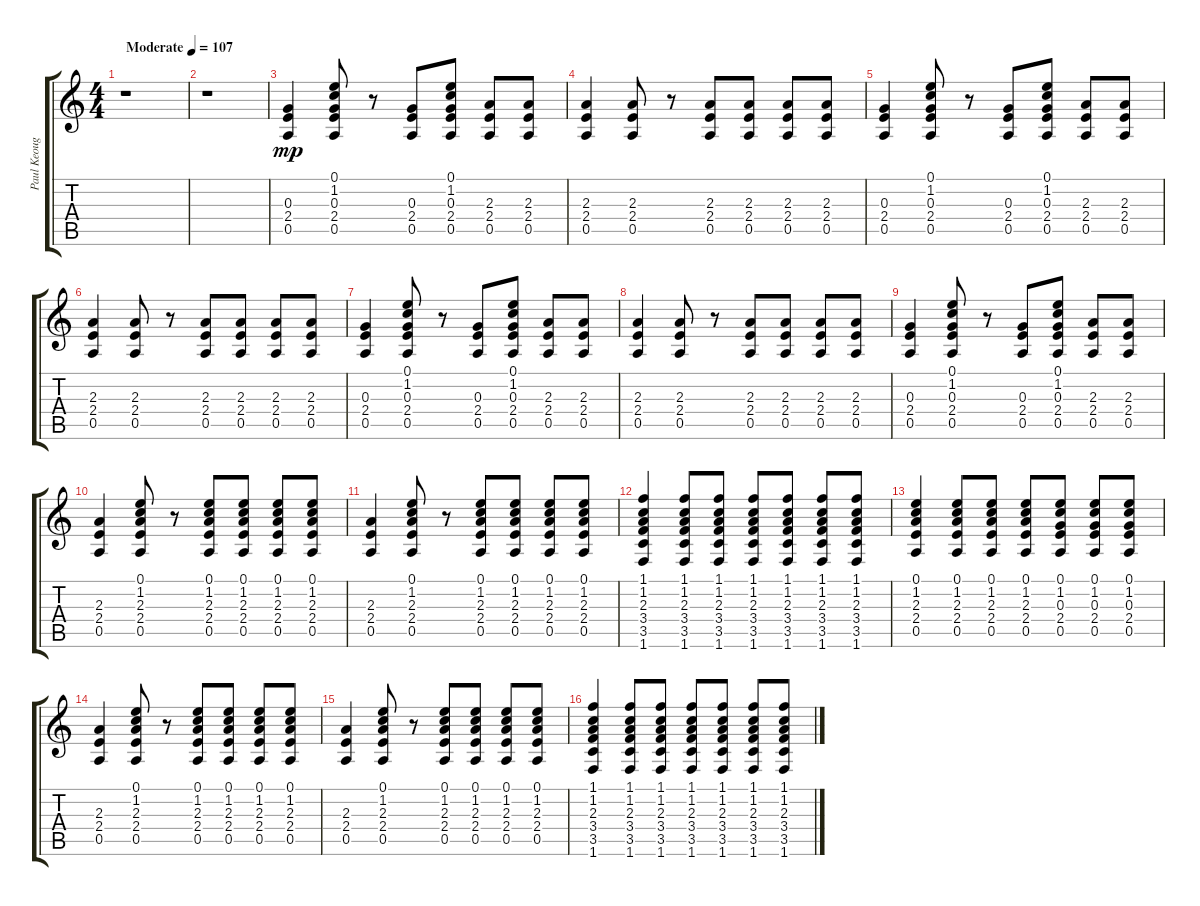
\track ("Paul Keough (Acoustic Guitar)" "Paul Keoug") {instrument acousticguitarsteel}
\staff {score tabs}
\tuning (E4 B3 G3 D3 A2 E2) {hide}
\ts (4 4)
\tempo (107 "Moderate")
\clef g2
\ks c
r.1{dy mp instrument acousticguitarsteel} |
r.1 |
(0.3 2.4 0.5).4 (0.1 1.2 0.3 2.4 0.5).8 r.8 (0.3 2.4 0.5).8 (0.1 1.2 0.3 2.4 0.5).8 (2.3 2.4 0.5).8 (2.3 2.4 0.5).8 |
(2.3 2.4 0.5).4 (2.3 2.4 0.5).8 r.8 (2.3 2.4 0.5).8 (2.3 2.4 0.5).8 (2.3 2.4 0.5).8 (2.3 2.4 0.5).8 |
(0.3 2.4 0.5).4 (0.1 1.2 0.3 2.4 0.5).8 r.8 (0.3 2.4 0.5).8 (0.1 1.2 0.3 2.4 0.5).8 (2.3 2.4 0.5).8 (2.3 2.4 0.5).8 |
(2.3 2.4 0.5).4 (2.3 2.4 0.5).8 r.8 (2.3 2.4 0.5).8 (2.3 2.4 0.5).8 (2.3 2.4 0.5).8 (2.3 2.4 0.5).8 |
(0.3 2.4 0.5).4 (0.1 1.2 0.3 2.4 0.5).8 r.8 (0.3 2.4 0.5).8 (0.1 1.2 0.3 2.4 0.5).8 (2.3 2.4 0.5).8 (2.3 2.4 0.5).8 |
(2.3 2.4 0.5).4 (2.3 2.4 0.5).8 r.8 (2.3 2.4 0.5).8 (2.3 2.4 0.5).8 (2.3 2.4 0.5).8 (2.3 2.4 0.5).8 |
(0.3 2.4 0.5).4 (0.1 1.2 0.3 2.4 0.5).8 r.8 (0.3 2.4 0.5).8 (0.1 1.2 0.3 2.4 0.5).8 (2.3 2.4 0.5).8 (2.3 2.4 0.5).8 |
(2.3 2.4 0.5).4 (0.1 1.2 2.3 2.4 0.5).8 r.8 (0.1 1.2 2.3 2.4 0.5).8 (0.1 1.2 2.3 2.4 0.5).8 (0.1 1.2 2.3 2.4 0.5).8 (0.1 1.2 2.3 2.4 0.5).8 |
(2.3 2.4 0.5).4 (0.1 1.2 2.3 2.4 0.5).8 r.8 (0.1 1.2 2.3 2.4 0.5).8 (0.1 1.2 2.3 2.4 0.5).8 (0.1 1.2 2.3 2.4 0.5).8 (0.1 1.2 2.3 2.4 0.5).8 |
(1.1 1.2 2.3 3.4 3.5 1.6).4 (1.1 1.2 2.3 3.4 3.5 1.6).8 (1.1 1.2 2.3 3.4 3.5 1.6).8 (1.1 1.2 2.3 3.4 3.5 1.6).8 (1.1 1.2 2.3 3.4 3.5 1.6).8 (1.1 1.2 2.3 3.4 3.5 1.6).8 (1.1 1.2 2.3 3.4 3.5 1.6).8 |
(0.1 1.2 2.3 2.4 0.5).4 (0.1 1.2 2.3 2.4 0.5).8 (0.1 1.2 2.3 2.4 0.5).8 (0.1 1.2 2.3 2.4 0.5).8 (0.1 1.2 0.3 2.4 0.5).8 (0.1 1.2 0.3 2.4 0.5).8 (0.1 1.2 0.3 2.4 0.5).8 |
(2.3 2.4 0.5).4 (0.1 1.2 2.3 2.4 0.5).8 r.8 (0.1 1.2 2.3 2.4 0.5).8 (0.1 1.2 2.3 2.4 0.5).8 (0.1 1.2 2.3 2.4 0.5).8 (0.1 1.2 2.3 2.4 0.5).8 |
(2.3 2.4 0.5).4 (0.1 1.2 2.3 2.4 0.5).8 r.8 (0.1 1.2 2.3 2.4 0.5).8 (0.1 1.2 2.3 2.4 0.5).8 (0.1 1.2 2.3 2.4 0.5).8 (0.1 1.2 2.3 2.4 0.5).8 |
(1.1 1.2 2.3 3.4 3.5 1.6).4 (1.1 1.2 2.3 3.4 3.5 1.6).8 (1.1 1.2 2.3 3.4 3.5 1.6).8 (1.1 1.2 2.3 3.4 3.5 1.6).8 (1.1 1.2 2.3 3.4 3.5 1.6).8 (1.1 1.2 2.3 3.4 3.5 1.6).8 (1.1 1.2 2.3 3.4 3.5 1.6).8
